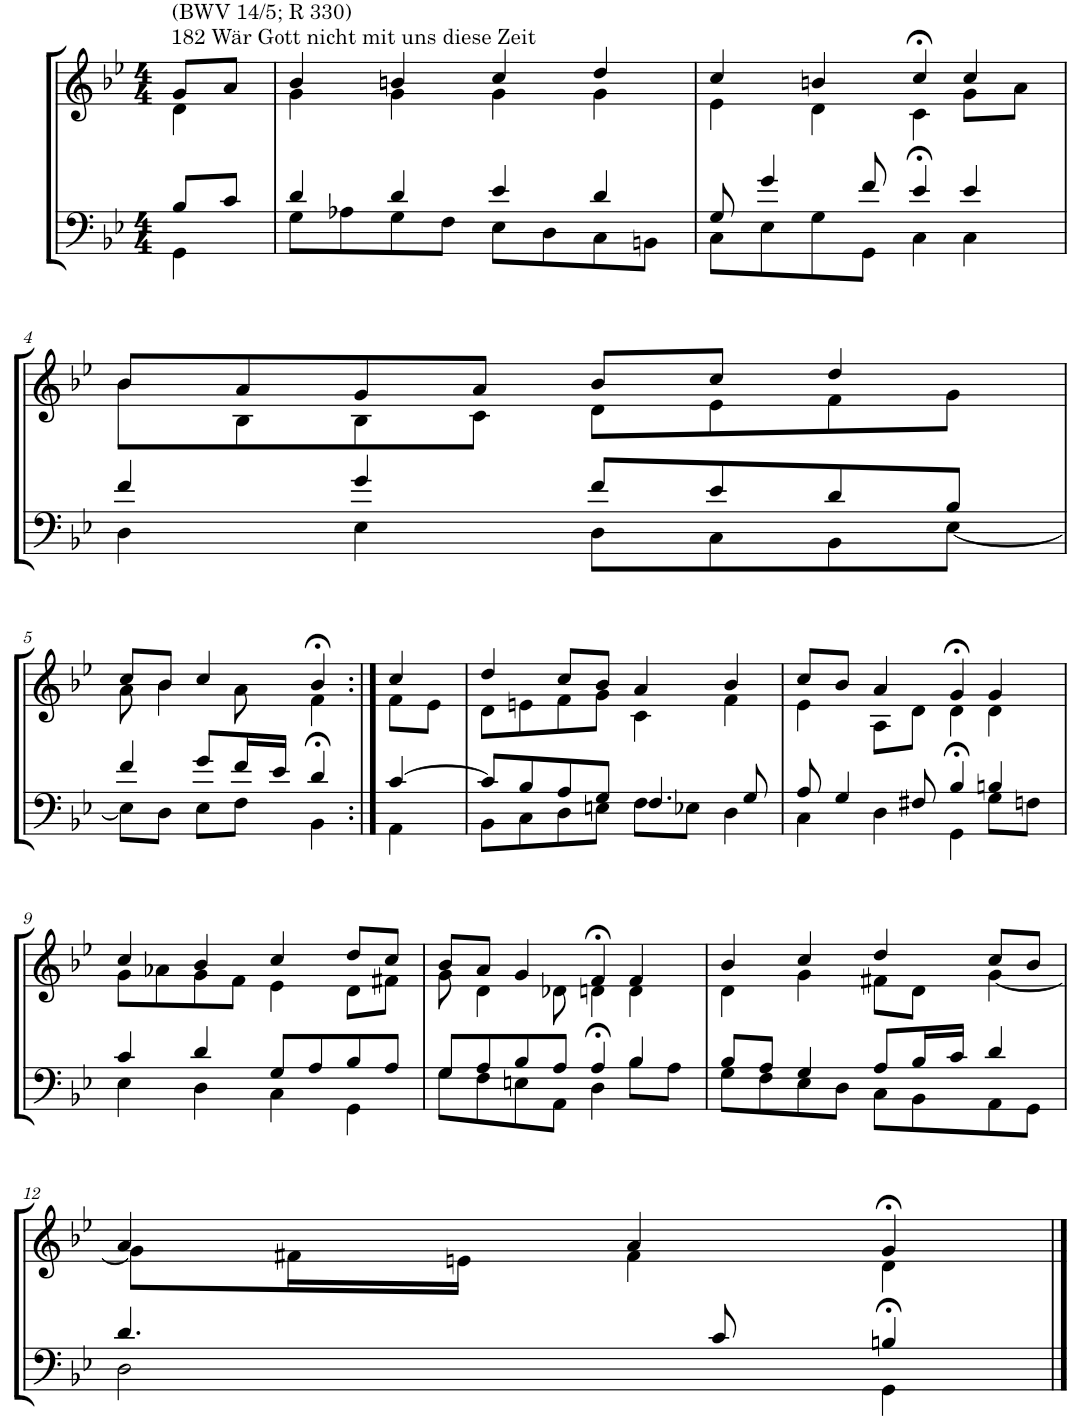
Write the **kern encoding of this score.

**kern	**kern
*part2	*part1
*staff2	*staff1
*I"Tenor/Baß	*I"Sopran/Alt
*clefF4	*clefG2
*k[b-e-]	*k[b-e-]
*M4/4	*M4/4
=1	=1
*^	*^
!	!	!LO:TX:a:t=182 Wär Gott nicht mit uns diese Zeit	!
!	!	!LO:TX:a:t=(BWV 14/5; R 330)	!
8B-/L	4GG\	8g/L	4d\
8c/J	.	8a/J	.
=2	=2	=2	=2
4d/	8G\L	4b-/	4g\
.	8A-X\	.	.
4d/	8G\	4bn/	4g\
.	8F\J	.	.
4e-/	8E-\L	4cc/	4g\
.	8D\	.	.
4d/	8C\	4dd/	4g\
.	8BBn\J	.	.
=3	=3	=3	=3
8G/	8C\L	4cc/	4e-\
4g/	8E-\	.	.
.	8G\	4bn/	4d\
8f/	8GG\J	.	.
4e-/	4C>\	4cc>/	4c\
4e-/	4C\	4cc/	8g\L
.	.	.	8a\J
!!LO:LB:g=z	!!
=4	=4	=4	=4
4f/	4D\	8b-/L	8b-\L
.	.	8a/	8B-\
4g/	4E-\	8g/	8B-\
.	.	8a/J	8c\J
8f/L	8D\L	8b-/L	8d\L
8e-/	8C\	8cc/J	8e-\
8d/	8BB-\	4dd/	8f\
8B-/J	[8E-\J	.	8g\J
!!LO:LB:g=z	!!
=5	=5	=5	=5
4f/	8E-\L]	8cc/L	8a\
.	8D\J	8b-/J	4b-\
8g/L	8E-\L	4cc/	.
16f/L	8F\J	.	8a\
16e-/JJ	.	.	.
4d/	4BB->\	4b->/	4f\
=6:|!	=6:|!	=6:|!	=6:|!
[4c/	4AA\	4cc/	8f\L
.	.	.	8e-\J
=7	=7	=7	=7
8c/L]	8BB-\L	4dd/	8d\L
8B-/	8C\	.	8en\
8A/	8D\	8cc/L	8f\
8G/J	8En\J	8b-/J	8g\J
4.F/	8F\L	4a/	4c\
.	8E-X\J	.	.
.	4D\	4b-/	4f\
8G/	.	.	.
=8	=8	=8	=8
8A/	4C\	8cc/L	4e-\
4G/	.	8b-/J	.
.	4D\	4a/	8A\L
8F#X/	.	.	8d\J
4B-/	4GG>\	4g>/	4d\
4Bn/	8G\L	4g/	4d\
.	8Fn\J	.	.
!!LO:LB:g=z	!!
=9	=9	=9	=9
4c/	4E-\	4cc/	8g\L
.	.	.	8a-X\
4d/	4D\	4b-/	8g\
.	.	.	8f\J
8G/L	4C\	4cc/	4e-\
8A/	.	.	.
8B-/	4GG\	8dd/L	8d\L
8A/J	.	8cc/J	8f#X\J
=10	=10	=10	=10
8G/L	8G\L	8b-/L	8g\
8A/	8F\	8a/J	4d\
8B-/	8En\	4g/	.
8A/J	8AA\J	.	8d-X\
4A/	4D>\	4f>/	4dn\
4B-/	8B-\L	4f/	4d\
.	8A\J	.	.
=11	=11	=11	=11
8B-/L	8G\L	4b-/	4d\
8A/J	8F\	.	.
4G/	8E-\	4cc/	4g\
.	8D\J	.	.
8A/L	8C\L	4dd/	8f#X\L
16B-/L	8BB-\	.	8d\J
16c/JJ	.	.	.
4d/	8AA\	8cc/L	[4g\
.	8GG\J	8b-/J	.
!!LO:LB:g=z	!!
=12	=12	=12	=12
4.d/	2D\	4a/	8g\L]
.	.	.	16f#X\L
.	.	.	16en\JJ
.	.	4a/	4f#\
8c/	.	.	.
4Bn/	4GG>\	4g>/	4d\
*v	*v	*	*
*	*v	*v
==	==
*-	*-
